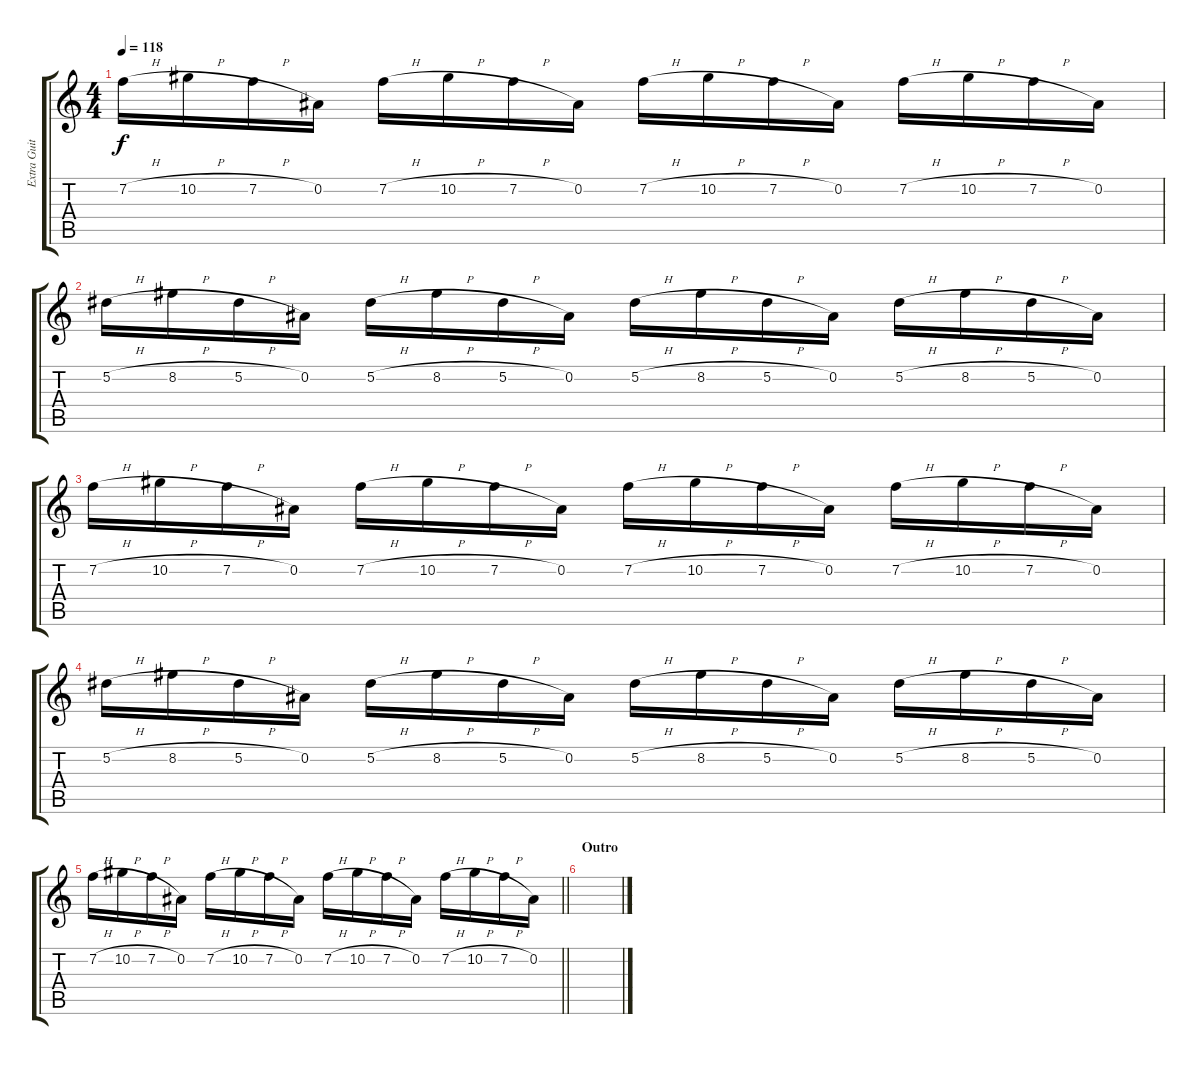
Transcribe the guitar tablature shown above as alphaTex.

\track ("Extra Guitar 2" "Extra Guit") {instrument distortionguitar}
\staff {score tabs}
\tuning (Eb4 Bb3 Gb3 Db3 Ab2 Db2) {hide}
\ts (4 4)
\tempo 118
\clef g2
\ks c
7.2{h}.16{dy f} 10.2{h}.16 7.2{h}.16 0.2.16 7.2{h}.16 10.2{h}.16 7.2{h}.16 0.2.16 7.2{h}.16 10.2{h}.16 7.2{h}.16 0.2.16 7.2{h}.16 10.2{h}.16 7.2{h}.16 0.2.16 |
5.2{h}.16 8.2{h}.16 5.2{h}.16 0.2.16 5.2{h}.16 8.2{h}.16 5.2{h}.16 0.2.16 5.2{h}.16 8.2{h}.16 5.2{h}.16 0.2.16 5.2{h}.16 8.2{h}.16 5.2{h}.16 0.2.16 |
7.2{h}.16 10.2{h}.16 7.2{h}.16 0.2.16 7.2{h}.16 10.2{h}.16 7.2{h}.16 0.2.16 7.2{h}.16 10.2{h}.16 7.2{h}.16 0.2.16 7.2{h}.16 10.2{h}.16 7.2{h}.16 0.2.16 |
5.2{h}.16 8.2{h}.16 5.2{h}.16 0.2.16 5.2{h}.16 8.2{h}.16 5.2{h}.16 0.2.16 5.2{h}.16 8.2{h}.16 5.2{h}.16 0.2.16 5.2{h}.16 8.2{h}.16 5.2{h}.16 0.2.16 |
\barLineRight lightlight
7.2{h}.16 10.2{h}.16 7.2{h}.16 0.2.16 7.2{h}.16 10.2{h}.16 7.2{h}.16 0.2.16 7.2{h}.16 10.2{h}.16 7.2{h}.16 0.2.16 7.2{h}.16 10.2{h}.16 7.2{h}.16 0.2.16 |
\section ("" "Outro")
